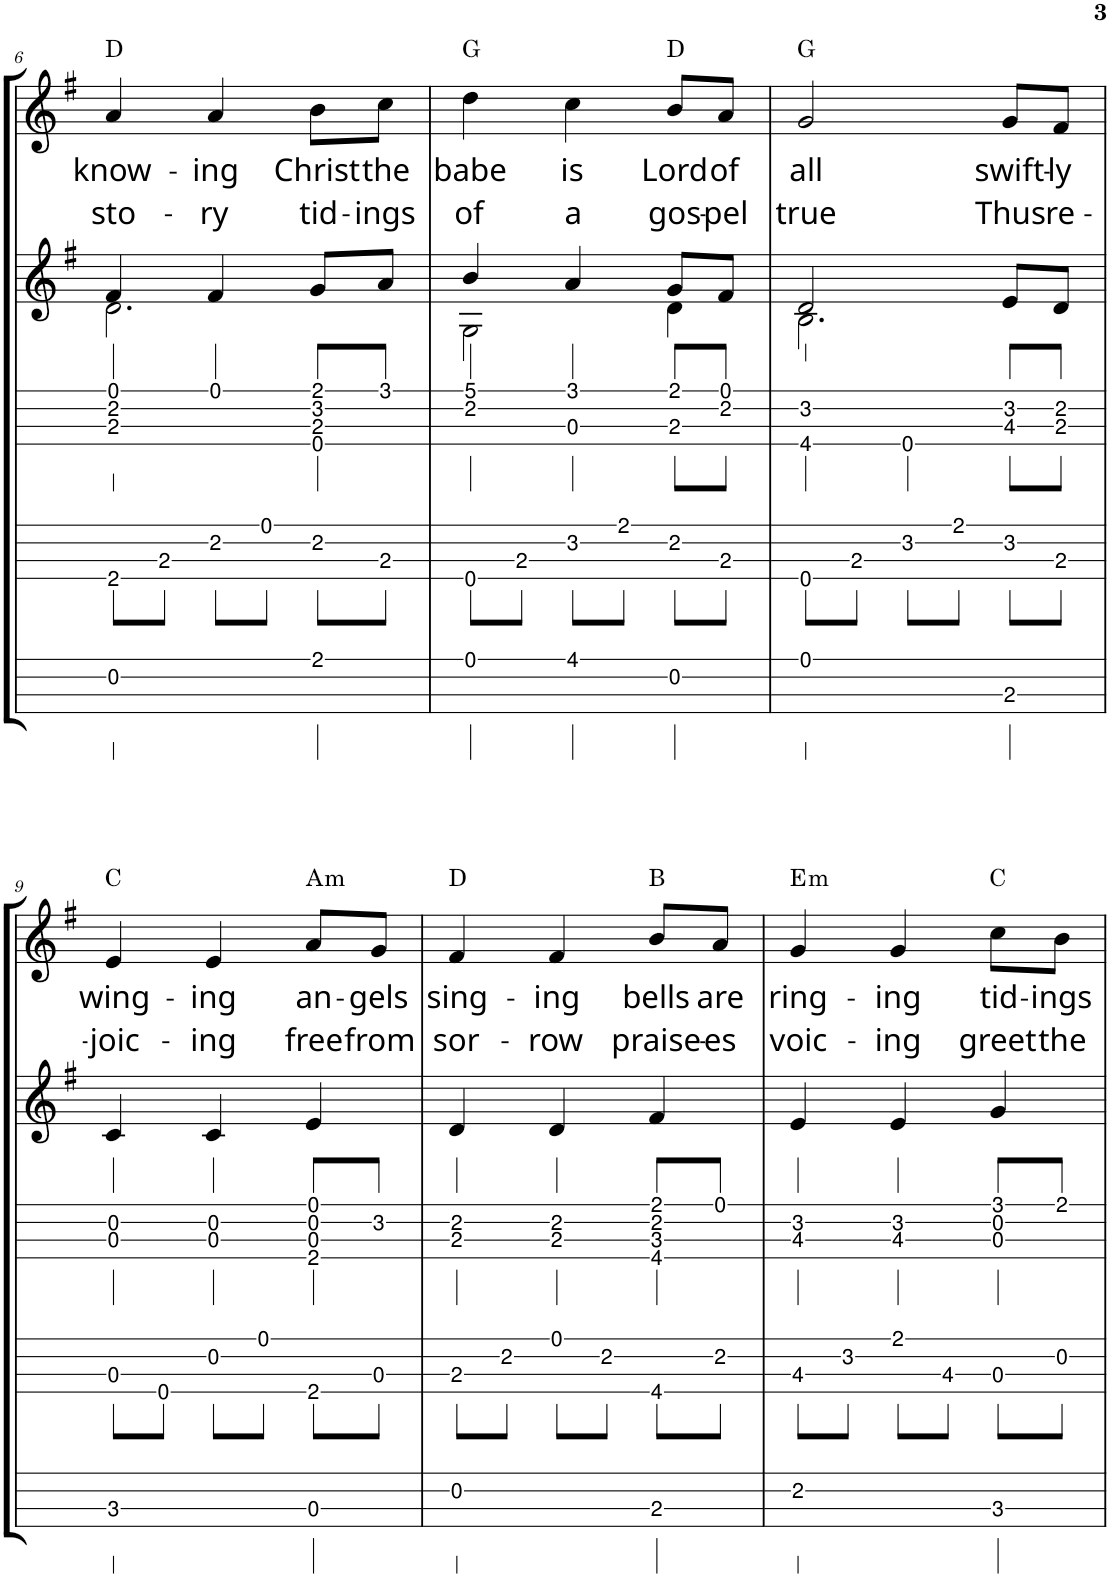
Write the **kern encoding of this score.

**kern	**kern	**kern	**kern	**kern	**text	**text	**harte
*part5	*part4	*part3	*part2	*part1	*part1	*part1	*part1
*staff5	*staff4	*staff3	*staff2	*staff1	*staff1	*staff1	*
*I"Bass	*I"Ukulele	*I"Ukulele	*I"Dulcimer	*I"Mandolin	*	*	*
!!LO:PB:g=z
*	*	*	*clefG2	*clefG2	*	*	*
*k[f#]	*k[f#]	*k[f#]	*k[f#]	*k[f#]	*	*	*
*G:	*G:	*G:	*G:	*G:	*	*	*
*M3/4	*M3/4	*M3/4	*M3/4	*M3/4	*	*	*
=6	=6	=6	=6	=6	=6	=6	=6
*	*	*^	*^	*	*	*	*
!	!	!	!	!	!	!	!LO:LY:b	!LO:LY:b	!
2DD\	8A\L	4a/	2d\ 2f#\	4f#/	2.d\	4a/	know-	sto-	D:maj
.	8d\J	.	.	.	.	.	.	.	.
!	!	!	!	!	!	!	!LO:LY:b	!LO:LY:b	!
.	8f#\L	4a/	.	4f#/	.	4a/	-ing	-ry	.
.	8a\J	.	.	.	.	.	.	.	.
!	!	!	!	!	!	!	!LO:LY:b	!LO:LY:b	!
4AA\	8f#\L	8b/L	4G\ 4d\ 4g\	8g/L	.	8b\L	Christ	tid-	.
!	!	!	!	!	!	!	!LO:LY:b	!LO:LY:b	!
.	8d\J	8cc/J	.	8a/J	.	8cc\J	the	-ings	.
=7	=7	=7	=7	=7	=7	=7	=7	=7	=7
!	!	!	!	!	!	!	!LO:LY:b	!LO:LY:b	!
4GG\	8G\L	4dd/	4f#\	4b/	2G\	4dd\	babe	of	G:maj
.	8d\J	.	.	.	.	.	.	.	.
!	!	!	!	!	!	!	!LO:LY:b	!LO:LY:b	!
4BB\	8g\L	4cc/	4c\	4a/	.	4cc\	is	a	.
.	8b\J	.	.	.	.	.	.	.	.
!	!	!	!	!	!	!	!LO:LY:b	!LO:LY:b	!
4DD\	8f#\L	8b/L	8d\L	8g/L	4d\	8b/L	Lord	gos-	D:maj
!	!	!	!	!	!	!	!LO:LY:b	!LO:LY:b	!
.	8d\J	8a/J	8f#\J	8f#/J	.	8a/J	of	-pel	.
=8	=8	=8	=8	=8	=8	=8	=8	=8	=8
!	!	!	!	!	!	!	!LO:LY:b	!LO:LY:b	!
2GG\	8G\L	2g/	4B\	2d/	2.B\	2g/	all	true	G:maj
.	8d\J	.	.	.	.	.	.	.	.
.	8g\L	.	4G\	.	.	.	.	.	.
.	8b\J	.	.	.	.	.	.	.	.
!	!	!	!	!	!	!	!LO:LY:b	!LO:LY:b	!
4BBB\	8g\L	8g/L	8e\L	8e/L	.	8g/L	swift-	Thus	.
!	!	!	!	!	!	!	!LO:LY:b	!LO:LY:b	!
.	8d\J	8f#/J	8d\J	8d/J	.	8f#/J	-ly	re-	.
*	*	*	*	*v	*v	*	*	*	*
!!LO:LB:g=z
=9	=9	=9	=9	=9	=9	=9	=9	=9
!	!	!	!	!	!	!LO:LY:b	!LO:LY:b	!
2CC\	8c\L	4e/	4c\	4c/	4e/	wing-	-joic-	C:maj
.	8G\J	.	.	.	.	.	.	.
!	!	!	!	!	!	!LO:LY:b	!LO:LY:b	!
.	8e\L	4e/	4c\	4c/	4e/	-ing	-ing	.
.	8a\J	.	.	.	.	.	.	.
!	!	!	!	!	!	!LO:LY:b	!LO:LY:b	!LO:H:kt=m
4AAA\	8A\L	8a/L	4A\ 4c\ 4e\	4e/	8a/L	an-	free	A:min
!	!	!	!	!	!	!LO:LY:b	!LO:LY:b	!
.	8c\J	8g/J	.	.	8g/J	-gels	from	.
=10	=10	=10	=10	=10	=10	=10	=10	=10
!	!	!	!	!	!	!LO:LY:b	!LO:LY:b	!
2DD\	8d\L	4f#/	4d\	4d/	4f#/	sing-	sor-	D:maj
.	8f#\J	.	.	.	.	.	.	.
!	!	!	!	!	!	!LO:LY:b	!LO:LY:b	!
.	8a\L	4f#/	4d\	4d/	4f#/	-ing	-row	.
.	8f#\J	.	.	.	.	.	.	.
!	!	!	!	!	!	!LO:LY:b	!LO:LY:b	!
4BBB\	8B\L	8b/L	4B\ 4e-\ 4f#\	4f#/	8b/L	bells	praise-	B:maj
!	!	!	!	!	!	!LO:LY:b	!LO:LY:b	!
.	8f#\J	8a/J	.	.	8a/J	are	-es	.
=11	=11	=11	=11	=11	=11	=11	=11	=11
!	!	!	!	!	!	!LO:LY:b	!LO:LY:b	!LO:H:kt=m
2EE\	8e\L	4g/	4e\	4e/	4g/	ring-	voic-	E:min
.	8g\J	.	.	.	.	.	.	.
!	!	!	!	!	!	!LO:LY:b	!LO:LY:b	!
.	8b\L	4g/	4e\	4e/	4g/	-ing	-ing	.
.	8e\J	.	.	.	.	.	.	.
!	!	!	!	!	!	!LO:LY:b	!LO:LY:b	!
4CC\	8c\L	8cc/L	4c\ 4e\	4g/	8cc\L	tid-	greet	C:maj
!	!	!	!	!	!	!LO:LY:b	!LO:LY:b	!
.	8e\J	8b/J	.	.	8b\J	-ings	the	.
*	*	*v	*v	*	*	*	*	*
=	=	=	=	=	=	=	=
*-	*-	*-	*-	*-	*-	*-	*-
